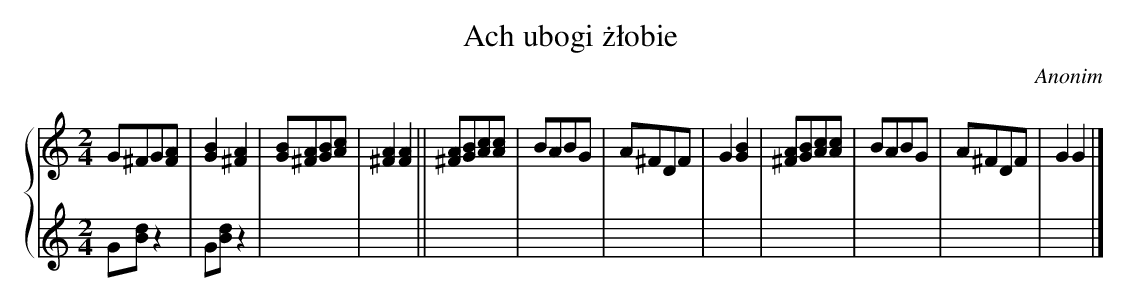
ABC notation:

X:1
T: Ach ubogi żłobie
C: Anonim
L: 1/8
M: 2/4
%%staves {1 2}
V: 1 clef=treble
V: 2
K: C
[V:1] G^FG[FA] |
[V:2] G[Bd]z2 |
[V:1] [G2B2][^F2A2] |
[V:2] G[Bd]z2 |
[V:1] [GB][^FA][GB][Ac] |
[V:2] x4 |
[V:1] [^F2A2][F2A2] ||
[V:2] x4 ||
[V:1] [^FA][GB][Ac][Ac] |
[V:2] x4 |
[V:1] BABG |
[V:2] x4 |
[V:1] A^FDF |
[V:2] x4 |
[V:1] G2[G2B2] |
[V:2] x4 |
[V:1] [^FA][GB][Ac][Ac] |
[V:2] x4 |
[V:1] BABG |
[V:2] x4 |
[V:1] A^FDF |
[V:2] x4 |
[V:1] G2G2 |]
[V:2] x4 |]
